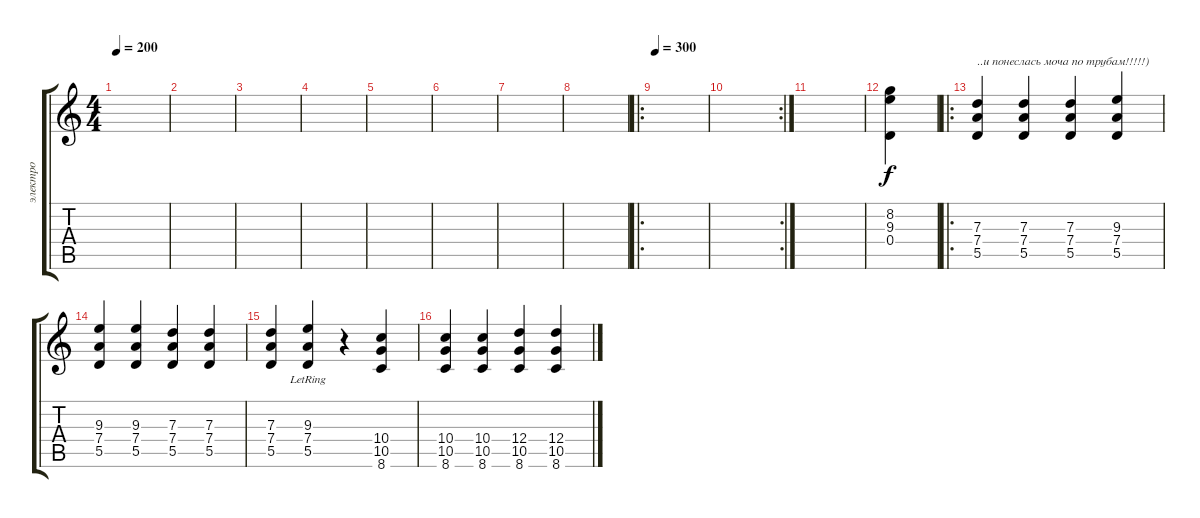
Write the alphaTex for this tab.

\track ("электро" "электро") {instrument overdrivenguitar}
\staff {score tabs}
\tuning (E4 B3 G3 D3 A2 E2) {hide}
\ts (4 4)
\tempo 200
\clef g2
\ks c
|
|
|
|
|
|
|
|
\ro
\tempo 300
|
\rc 2
|
|
(8.2 9.3 0.4).4 |
\ro
(7.3 7.4 5.5).4{txt "..и понеслась моча по трубам!!!!!)"} (7.3 7.4 5.5).4 (7.3 7.4 5.5).4 (9.3 7.4 5.5).4 |
(9.3 7.4 5.5).4 (9.3 7.4 5.5).4 (7.3 7.4 5.5).4 (7.3 7.4 5.5).4 |
(7.3 7.4 5.5).4 (9.3{lr} 7.4 5.5).4 r.4 (10.4 10.5 8.6).4 |
(10.4 10.5 8.6).4 (10.4 10.5 8.6).4 (12.4 10.5 8.6).4 (12.4 10.5 8.6).4
